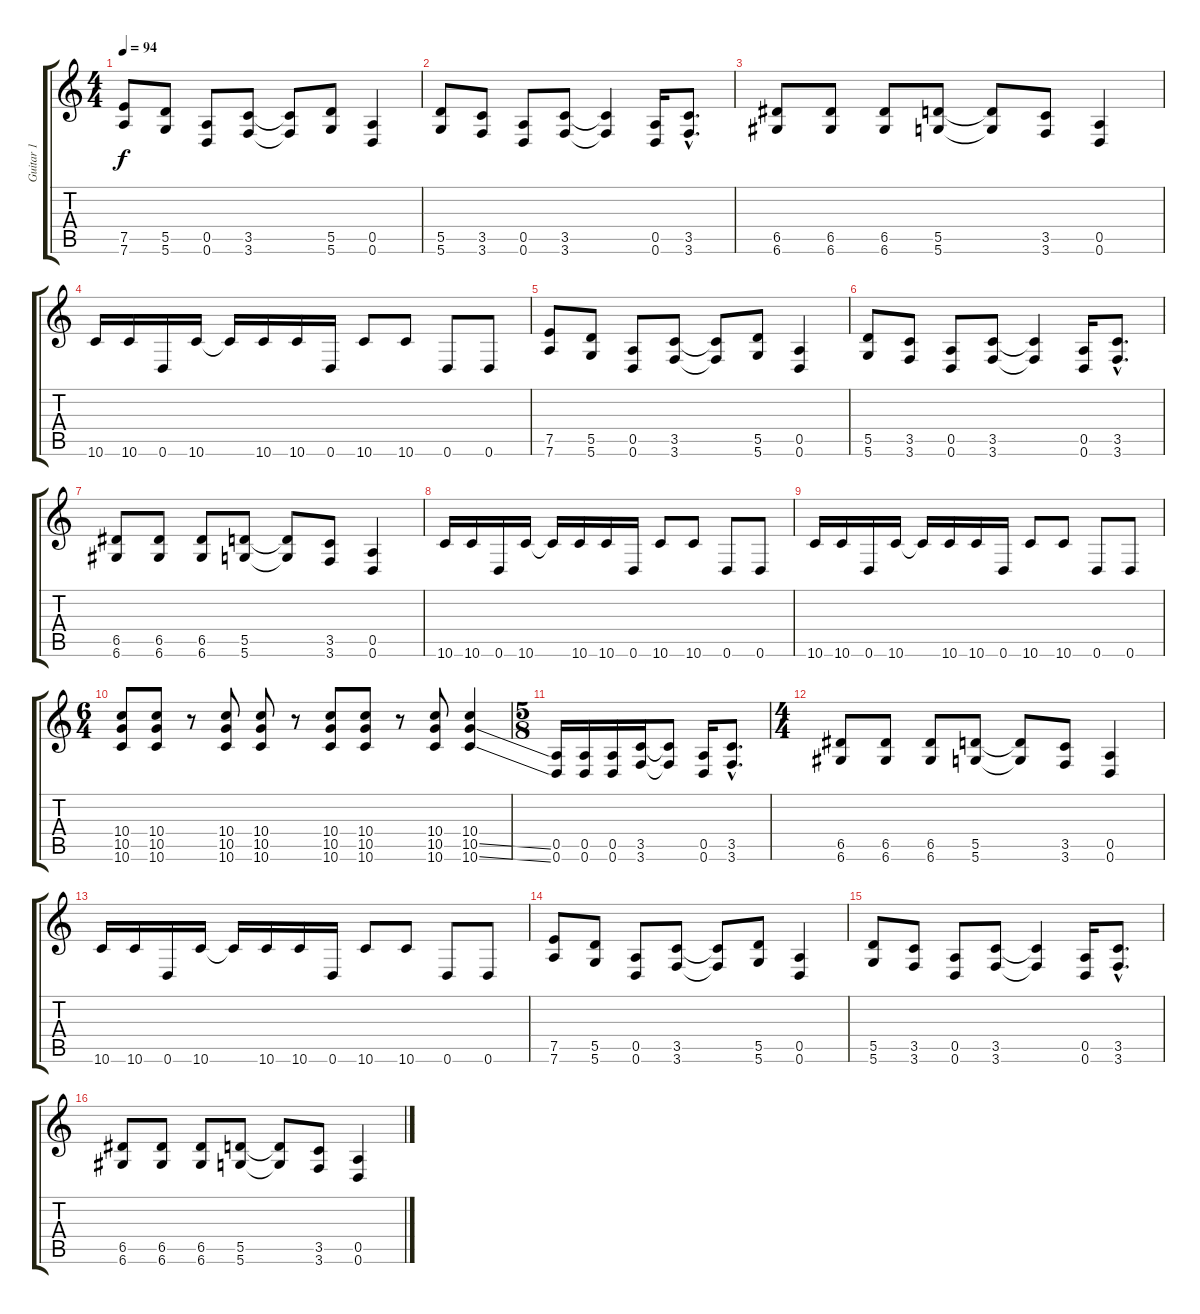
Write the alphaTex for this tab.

\track ("Guitar 1" "Guitar 1") {instrument overdrivenguitar}
\staff {score tabs}
\tuning (E4 B3 G3 D3 A2 D2) {hide}
\ts (4 4)
\tempo 94
\clef g2
\ks c
(7.5 7.6).8{dy f} (5.5 5.6).8 (0.5 0.6).8 (3.5 3.6).8 (3.5{t} 3.6{t}).8 (5.5 5.6).8 (0.5 0.6).4 |
(5.5 5.6).8 (3.5 3.6).8 (0.5 0.6).8 (3.5 3.6).8 (3.5{t} 3.6{t}).4 (0.5 0.6).16 (3.5{hac} 3.6{hac}).8{d} |
(6.5 6.6).8 (6.5 6.6).8 (6.5 6.6).8 (5.5 5.6).8 (5.5{t} 5.6{t}).8 (3.5 3.6).8 (0.5 0.6).4 |
10.6.16 10.6.16 0.6.16 10.6.16 10.6{t}.16 10.6.16 10.6.16 0.6.16 10.6.8 10.6.8 0.6.8 0.6.8 |
(7.5 7.6).8 (5.5 5.6).8 (0.5 0.6).8 (3.5 3.6).8 (3.5{t} 3.6{t}).8 (5.5 5.6).8 (0.5 0.6).4 |
(5.5 5.6).8 (3.5 3.6).8 (0.5 0.6).8 (3.5 3.6).8 (3.5{t} 3.6{t}).4 (0.5 0.6).16 (3.5{hac} 3.6{hac}).8{d} |
(6.5 6.6).8 (6.5 6.6).8 (6.5 6.6).8 (5.5 5.6).8 (5.5{t} 5.6{t}).8 (3.5 3.6).8 (0.5 0.6).4 |
10.6.16 10.6.16 0.6.16 10.6.16 10.6{t}.16 10.6.16 10.6.16 0.6.16 10.6.8 10.6.8 0.6.8 0.6.8 |
10.6.16 10.6.16 0.6.16 10.6.16 10.6{t}.16 10.6.16 10.6.16 0.6.16 10.6.8 10.6.8 0.6.8 0.6.8 |
\ts (6 4)
(10.4 10.5 10.6).8 (10.4 10.5 10.6).8 r.8 (10.4 10.5 10.6).8 (10.4 10.5 10.6).8 r.8 (10.4 10.5 10.6).8 (10.4 10.5 10.6).8 r.8 (10.4 10.5 10.6).8 (10.4 10.5{ss} 10.6{ss}).4 |
\ts (5 8)
(0.5 0.6).16 (0.5 0.6).16 (0.5 0.6).16 (3.5 3.6).16 (3.5{t} 3.6{t}).8 (0.5 0.6).16 (3.5{hac} 3.6{hac}).8{d} |
\ts (4 4)
(6.5 6.6).8 (6.5 6.6).8 (6.5 6.6).8 (5.5 5.6).8 (5.5{t} 5.6{t}).8 (3.5 3.6).8 (0.5 0.6).4 |
10.6.16 10.6.16 0.6.16 10.6.16 10.6{t}.16 10.6.16 10.6.16 0.6.16 10.6.8 10.6.8 0.6.8 0.6.8 |
(7.5 7.6).8 (5.5 5.6).8 (0.5 0.6).8 (3.5 3.6).8 (3.5{t} 3.6{t}).8 (5.5 5.6).8 (0.5 0.6).4 |
(5.5 5.6).8 (3.5 3.6).8 (0.5 0.6).8 (3.5 3.6).8 (3.5{t} 3.6{t}).4 (0.5 0.6).16 (3.5{hac} 3.6{hac}).8{d} |
(6.5 6.6).8 (6.5 6.6).8 (6.5 6.6).8 (5.5 5.6).8 (5.5{t} 5.6{t}).8 (3.5 3.6).8 (0.5 0.6).4
